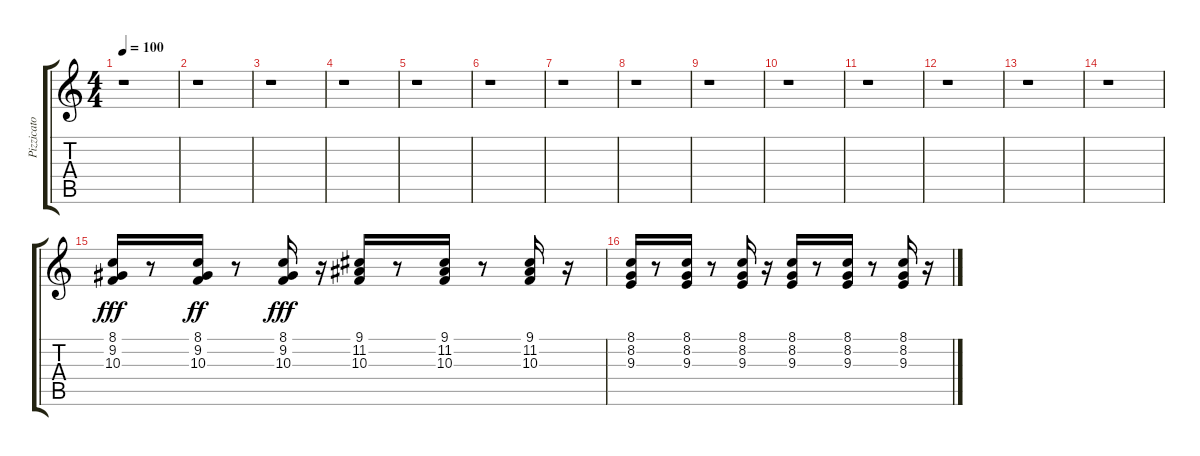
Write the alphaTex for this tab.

\track ("Pizzicato" "Pizzicato") {instrument pizzicatostrings}
\staff {score tabs}
\tuning (E4 B3 G3 D3 A2 E2) {hide}
\ts (4 4)
\tempo 100
\clef g2
\ks c
r.1{dy fff} |
r.1 |
r.1 |
r.1 |
r.1 |
r.1 |
r.1 |
r.1 |
r.1 |
r.1 |
r.1 |
r.1 |
r.1 |
r.1 |
(8.1 9.2 10.3).16 r.8 (8.1 9.2 10.3).16{dy ff} r.8 (8.1 9.2 10.3).16{dy fff} r.16 (9.1 11.2 10.3).16 r.8 (9.1 11.2 10.3).16 r.8 (9.1 11.2 10.3).16 r.16 |
(8.1 8.2 9.3).16 r.8 (8.1 8.2 9.3).16 r.8 (8.1 8.2 9.3).16 r.16 (8.1 8.2 9.3).16 r.8 (8.1 8.2 9.3).16 r.8 (8.1 8.2 9.3).16 r.16
